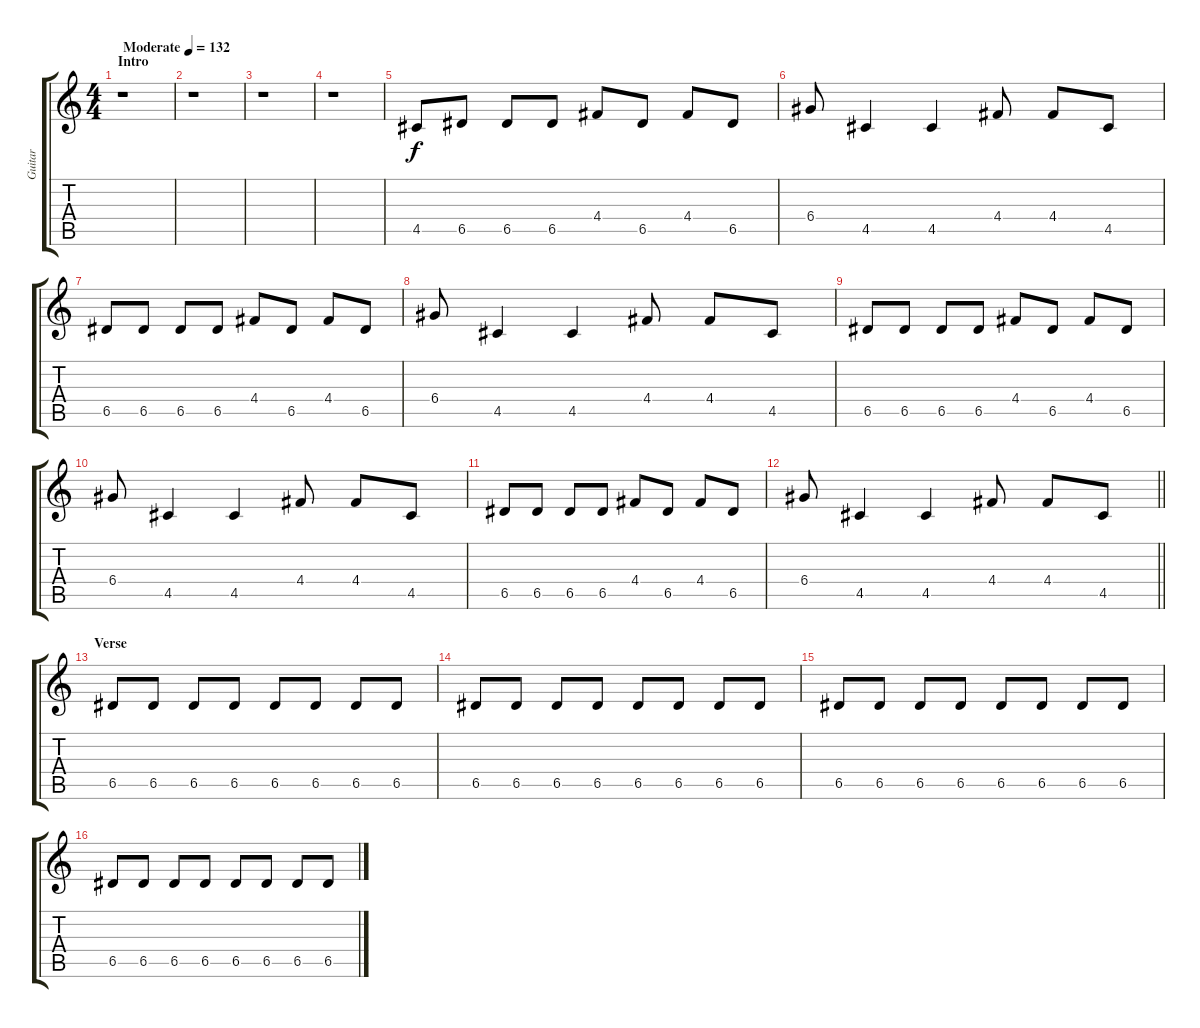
\track ("Guitar" "Guitar") {instrument electricguitarmuted}
\staff {score tabs}
\tuning (E4 B3 G3 D3 A2 E2) {hide}
\ts (4 4)
\section ("" "Intro")
\tempo (132 "Moderate")
\clef g2
\ks c
r.1{dy f instrument electricguitarmuted} |
r.1 |
r.1 |
r.1 |
4.5.8 6.5.8 6.5.8 6.5.8 4.4.8 6.5.8 4.4.8 6.5.8 |
6.4.8 4.5.4 4.5.4 4.4.8 4.4.8 4.5.8 |
6.5.8 6.5.8 6.5.8 6.5.8 4.4.8 6.5.8 4.4.8 6.5.8 |
6.4.8 4.5.4 4.5.4 4.4.8 4.4.8 4.5.8 |
6.5.8 6.5.8 6.5.8 6.5.8 4.4.8 6.5.8 4.4.8 6.5.8 |
6.4.8 4.5.4 4.5.4 4.4.8 4.4.8 4.5.8 |
6.5.8 6.5.8 6.5.8 6.5.8 4.4.8 6.5.8 4.4.8 6.5.8 |
\barLineRight lightlight
6.4.8 4.5.4 4.5.4 4.4.8 4.4.8 4.5.8 |
\section ("" "Verse")
6.5.8{volume 8} 6.5.8 6.5.8 6.5.8 6.5.8 6.5.8 6.5.8 6.5.8 |
6.5.8 6.5.8 6.5.8 6.5.8 6.5.8 6.5.8 6.5.8 6.5.8 |
6.5.8 6.5.8 6.5.8 6.5.8 6.5.8 6.5.8 6.5.8 6.5.8 |
6.5.8 6.5.8 6.5.8 6.5.8 6.5.8 6.5.8 6.5.8 6.5.8
